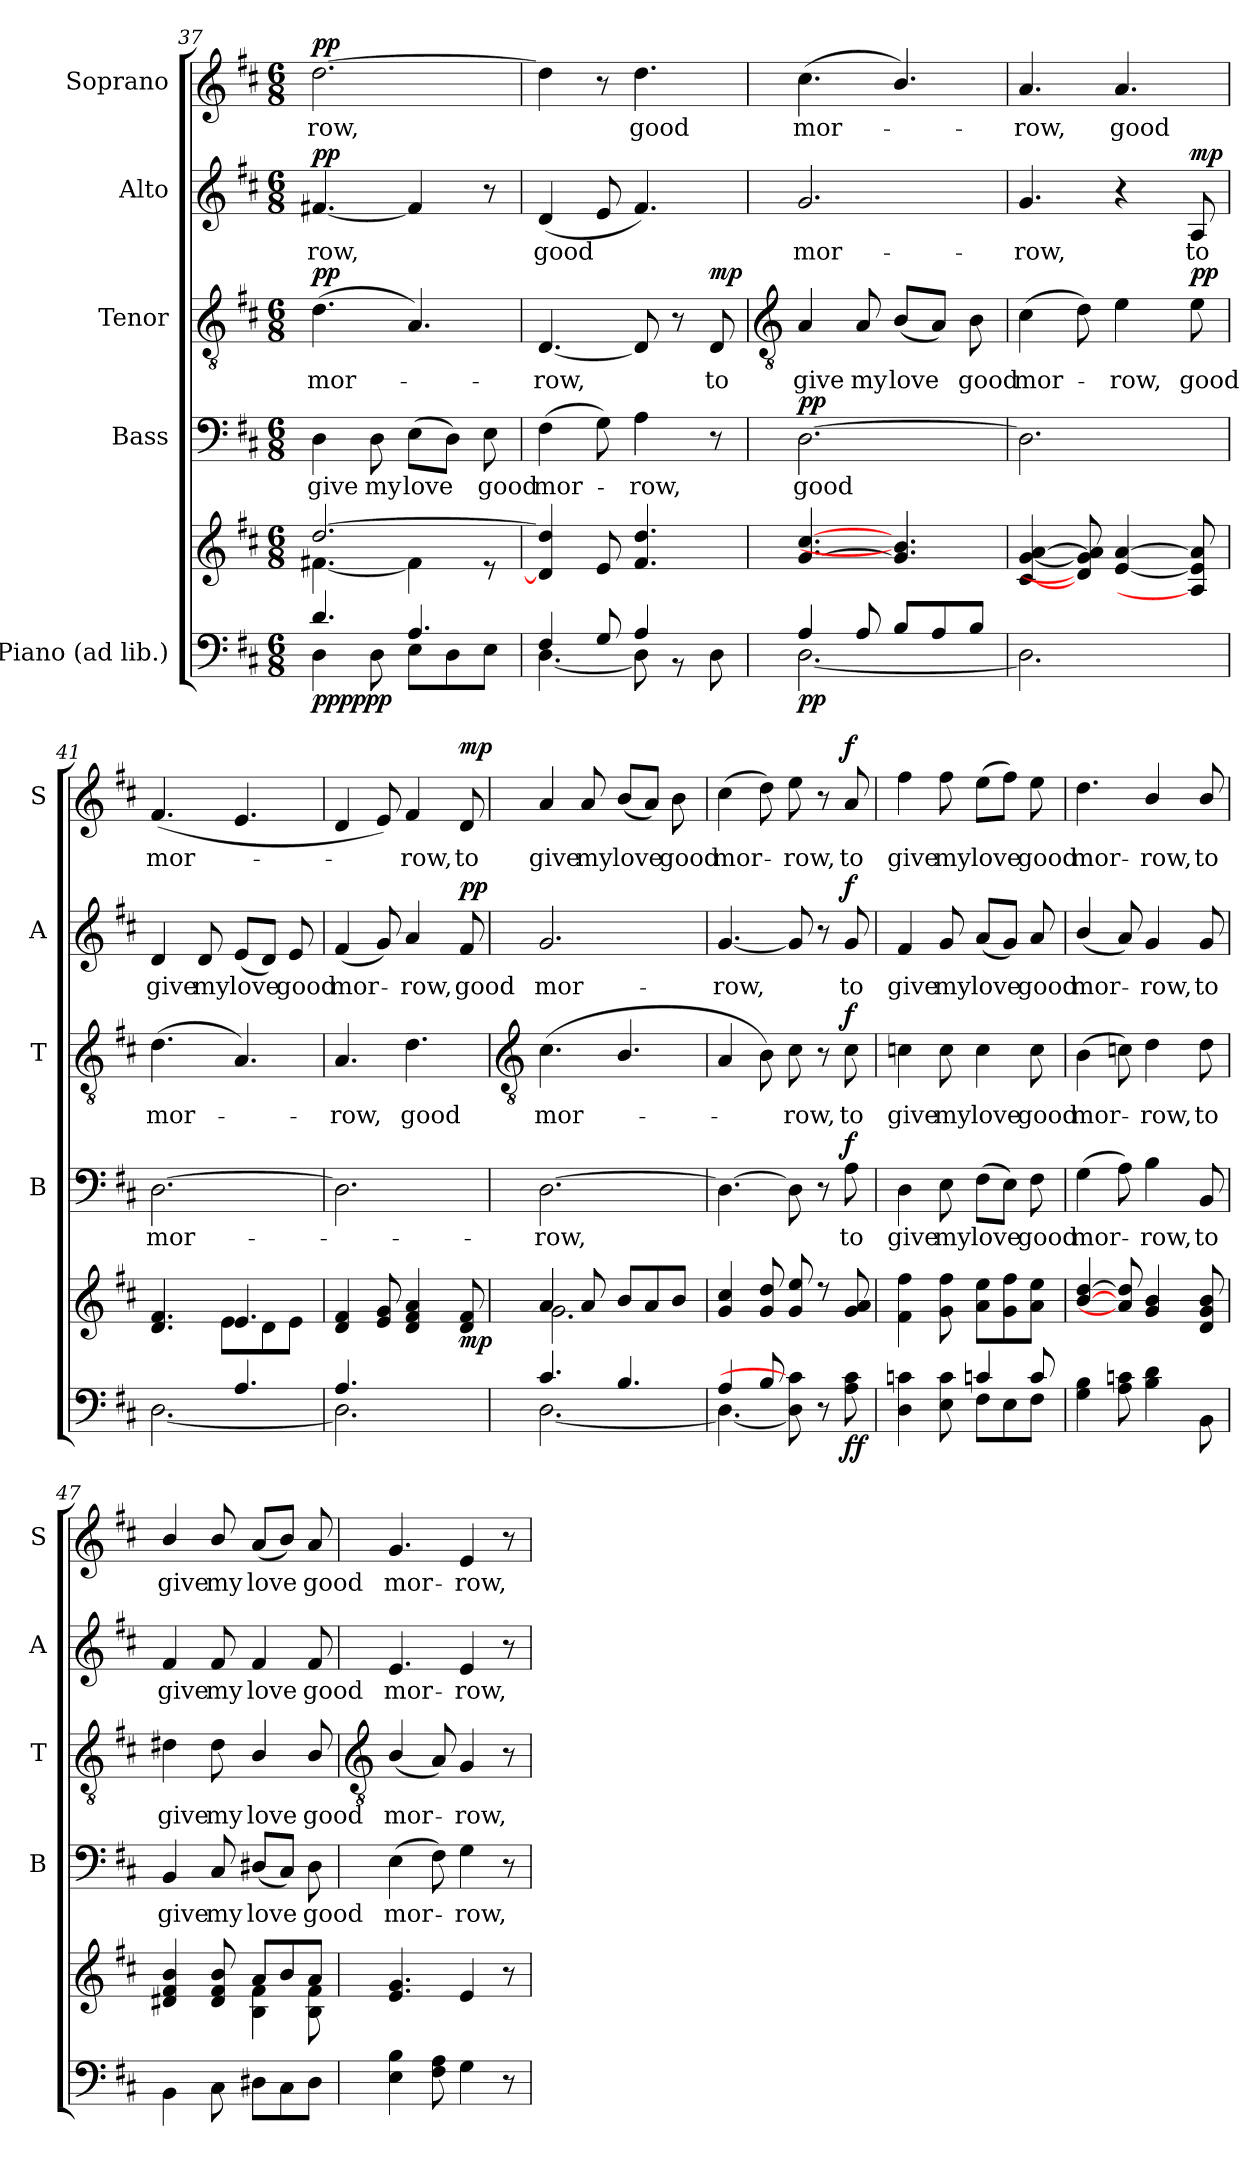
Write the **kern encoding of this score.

**kern	**kern	**dynam	**kern	**text	**dynam	**kern	**text	**dynam	**kern	**text	**dynam	**kern	**text	**dynam
*part5	*part5	*part5	*part4	*part4	*part4	*part3	*part3	*part3	*part2	*part2	*part2	*part1	*part1	*part1
*staff6	*staff5	*staff5/6	*staff4	*staff4	*staff4	*staff3	*staff3	*staff3	*staff2	*staff2	*staff2	*staff1	*staff1	*staff1
*I"Piano (ad lib.)	*	*	*I"Bass	*	*	*I"Tenor	*	*	*I"Alto	*	*	*I"Soprano	*	*
*	*	*	*I'B	*	*	*I'T	*	*	*I'A	*	*	*I'S	*	*
*clefF4	*clefG2	*	*clefF4	*	*	*clefGv2	*	*	*clefG2	*	*	*clefG2	*	*
*k[f#c#]	*k[f#c#]	*	*k[f#c#]	*	*	*k[f#c#]	*	*	*k[f#c#]	*	*	*k[f#c#]	*	*
*D:	*D:	*	*D:	*	*	*D:	*	*	*D:	*	*	*D:	*	*
*M6/8	*M6/8	*	*M6/8	*	*	*M6/8	*	*	*M6/8	*	*	*M6/8	*	*
=37	=37	=37	=37	=37	=37	=37	=37	=37	=37	=37	=37	=37	=37	=37
*^	*^	*	*	*	*	*	*	*	*	*	*	*	*	*
!	!	!	!	!LO:DY:b=2	!	!LO:LY:b	!	!	!LO:LY:b	!	!	!LO:LY:b	!	!	!LO:LY:b	!
!	!	!	!	!LO:DY:n=1:b	!	!	!	!	!	!	!	!	!	!	!	!
!	!	!	!	!LO:DY:n=2:b	!	!	!	!	!	!LO:DY:b	!	!	!LO:DY:b	!	!	!LO:DY:b
4.d/	4D\	[2.dd/	[4.f#X\	pp pp pp	4D	give	.	(<4.d	mor-	pp	[4.f#X	row,	pp	[2.dd	row,	pp
!	!	!	!	!	!	!LO:LY:b	!	!	!	!	!	!	!	!	!	!
.	8D\	.	.	.	8D	my	.	.	.	.	.	.	.	.	.	.
!	!	!	!	!	!	!LO:LY:b	!	!	!	!	!	!	!	!	!	!
4.A/	8E\L	.	4f#\]	.	(>8EL	love	.	4.A)	.	.	4f#]	.	.	.	.	.
.	8D\	.	.	.	8DJ)	.	.	.	.	.	.	.	.	.	.	.
!	!	!	!	!	!	!LO:LY:b	!	!	!	!	!	!	!	!	!	!
.	8E\J	.	8r	.	8E	good	.	.	.	.	8r	.	.	.	.	.
=38	=38	=38	=38	=38	=38	=38	=38	=38	=38	=38	=38	=38	=38	=38	=38	=38
!	!	!	!	!	!	!LO:LY:b	!	!	!LO:LY:b	!	!	!LO:LY:b	!	!	!	!
4F#/	[4.D\	4d/] 4dd/]	2.ryy	.	(>4F#	mor-	.	[4.D	row,	.	(<4d	good	.	4dd]	.	.
8G/	.	8e/	.	.	8G)	.	.	.	.	.	8e	.	.	8r	.	.
!	!	!	!	!	!	!LO:LY:b	!	!	!	!	!	!	!	!	!LO:LY:b	!
4A/	8D\]	4.f#/ 4.dd/	.	.	4A	row,	.	8D]	.	.	4.f#)	.	.	4.dd	good	.
.	8r	.	.	.	.	.	.	8r	.	.	.	.	.	.	.	.
!	!	!	!	!	!	!	!	!	!LO:LY:b	!LO:DY:b	!	!	!	!	!	!
8ryy	8D\	.	.	.	8r	.	.	8D	to	mp	.	.	.	.	.	.
!!LO:LB:g=z
=39	=39	=39	=39	=39	=39	=39	=39	=39	=39	=39	=39	=39	=39	=39	=39	=39
*	*	*	*	*	*	*	*	*clefGv2	*	*	*	*	*	*	*	*
!	!	!	!	!LO:DY:b=2	!	!LO:LY:b	!LO:DY:b	!	!LO:LY:b	!	!	!LO:LY:b	!	!	!LO:LY:b	!
4A/	[2.D\	[4.g [4.cc#	2.ryy	pp	[2.D	good	pp	4A	give	.	2.g	mor-	.	(<4.cc#	mor-	.
!	!	!	!	!	!	!	!	!	!LO:LY:b	!	!	!	!	!	!	!
8A/	.	.	.	.	.	.	.	8A	my	.	.	.	.	.	.	.
!	!	!	!	!	!	!	!	!	!LO:LY:b	!	!	!	!	!	!	!
8B/L	.	4.g/] 4.b/]	.	.	.	.	.	(<8BL	love	.	.	.	.	4.b/)	.	.
8A/	.	.	.	.	.	.	.	8AJ)	.	.	.	.	.	.	.	.
!	!	!	!	!	!	!	!	!	!LO:LY:b	!	!	!	!	!	!	!
8B/J	.	.	.	.	.	.	.	8B	good	.	.	.	.	.	.	.
=40	=40	=40	=40	=40	=40	=40	=40	=40	=40	=40	=40	=40	=40	=40	=40	=40
!	!	!	!	!	!	!	!	!	!LO:LY:b	!	!	!LO:LY:b	!	!	!LO:LY:b	!
2.ryy	2.D\]	[4c# [4g [4a	2ryy	.	2.D]	.	.	(>4c#	mor-	.	4.g	-row,	.	4.a	row,	.
.	.	8d] 8g] 8a]	.	.	.	.	.	8d)	.	.	.	.	.	.	.	.
!	!	!	!	!	!	!	!	!	!LO:LY:b	!	!	!	!	!	!LO:LY:b	!
.	.	[4e [4a	.	.	.	.	.	4e	row,	.	4r	.	.	4.a	good	.
.	.	.	8ryy	.	.	.	.	.	.	.	.	.	.	.	.	.
!	!	!	!	!	!	!	!	!	!LO:LY:b	!LO:DY:b	!	!LO:LY:b	!LO:DY:b	!	!	!
.	.	8A] 8e] 8a]	8ryy	.	.	.	.	8e	good	pp	8A	to	mp	.	.	.
=41	=41	=41	=41	=41	=41	=41	=41	=41	=41	=41	=41	=41	=41	=41	=41	=41
!	!	!	!	!	!	!LO:LY:b	!	!	!LO:LY:b	!	!	!LO:LY:b	!	!	!LO:LY:b	!
4.ryy	[2.D\	4.d 4.f#	4.ryy	.	[2.D	mor-	.	(<4.d	mor-	.	4d	give	.	(<4.f#	mor-	.
!	!	!	!	!	!	!	!	!	!	!	!	!LO:LY:b	!	!	!	!
.	.	.	.	.	.	.	.	.	.	.	8d	my	.	.	.	.
!	!	!	!	!	!	!	!	!	!	!	!	!LO:LY:b	!	!	!	!
4.A/	.	4.e	8e\L	.	.	.	.	4.A)	.	.	(<8eL	love	.	4.e	.	.
.	.	.	8d\	.	.	.	.	.	.	.	8dJ)	.	.	.	.	.
!	!	!	!	!	!	!	!	!	!	!	!	!LO:LY:b	!	!	!	!
.	.	.	8e\J	.	.	.	.	.	.	.	8e	good	.	.	.	.
=42	=42	=42	=42	=42	=42	=42	=42	=42	=42	=42	=42	=42	=42	=42	=42	=42
!	!	!	!	!	!	!	!	!	!LO:LY:b	!	!	!LO:LY:b	!	!	!	!
4.A/	2.D\]	4d 4f#	2ryy	.	2.D]	.	.	4.A	row,	.	(<4f#	mor-	.	4d	.	.
.	.	8e 8g	.	.	.	.	.	.	.	.	8g)	.	.	8e)	.	.
!	!	!	!	!	!	!	!	!	!LO:LY:b	!	!	!LO:LY:b	!	!	!LO:LY:b	!
4.ryy	.	4d 4f# 4a	.	.	.	.	.	4.d	good	.	4a	row,	.	4f#	row,	.
.	.	.	8ryy	.	.	.	.	.	.	.	.	.	.	.	.	.
!	!	!	!	!LO:DY:b	!	!	!	!	!	!	!	!LO:LY:b	!LO:DY:b	!	!LO:LY:b	!LO:DY:b
.	.	8d 8f#	8ryy	mp	.	.	.	.	.	.	8f#	good	pp	8d	to	mp
!!LO:LB:g=z
=43	=43	=43	=43	=43	=43	=43	=43	=43	=43	=43	=43	=43	=43	=43	=43	=43
*	*	*	*	*	*	*	*	*clefGv2	*	*	*	*	*	*	*	*
!	!	!	!	!	!	!LO:LY:b	!	!	!LO:LY:b	!	!	!LO:LY:b	!	!	!LO:LY:b	!
4.c#/	[2.D\	4a	2.g\	.	[2.D	row,	.	(>4.c#	mor-	.	2.g	mor-	.	4a	give	.
!	!	!	!	!	!	!	!	!	!	!	!	!	!	!	!LO:LY:b	!
.	.	8a	.	.	.	.	.	.	.	.	.	.	.	8a	my	.
!	!	!	!	!	!	!	!	!	!	!	!	!	!	!	!LO:LY:b	!
4.B/	.	8bL	.	.	.	.	.	4.B/	.	.	.	.	.	(<8bL	love	.
.	.	8a	.	.	.	.	.	.	.	.	.	.	.	8aJ)	.	.
!	!	!	!	!	!	!	!	!	!	!	!	!	!	!	!LO:LY:b	!
.	.	8bJ	.	.	.	.	.	.	.	.	.	.	.	8b	good	.
=44	=44	=44	=44	=44	=44	=44	=44	=44	=44	=44	=44	=44	=44	=44	=44	=44
!	!	!	!	!	!	!	!	!	!	!	!	!LO:LY:b	!	!	!LO:LY:b	!
4A/	4.D\_	4g 4cc#	2.ryy	.	4.D_	.	.	4A	.	.	[4.g	-row,	.	(>4cc#	mor-	.
8B/	.	8g 8dd	.	.	.	.	.	8B)	.	.	.	.	.	8dd)	.	.
!	!	!	!	!	!	!	!	!	!LO:LY:b	!	!	!	!	!	!LO:LY:b	!
4.ryy	8D\] 8c#\]	8g 8ee	.	.	8D]	.	.	8c#	row,	.	8g]	.	.	8ee	row,	.
.	8r	8r	.	.	8r	.	.	8r	.	.	8r	.	.	8r	.	.
!	!	!	!	!LO:DY:b=2	!	!LO:LY:b	!	!	!LO:LY:b	!	!	!LO:LY:b	!	!	!LO:LY:b	!
!	!	!	!	!LO:DY:n=1:b	!	!	!LO:DY:b	!	!	!LO:DY:b	!	!	!LO:DY:b	!	!	!LO:DY:b
.	8A\ 8c#\	8g 8a	.	f f	8A	to	f	8c#	to	f	8g	to	f	8a	to	f
=45	=45	=45	=45	=45	=45	=45	=45	=45	=45	=45	=45	=45	=45	=45	=45	=45
!	!	!	!	!	!	!LO:LY:b	!	!	!LO:LY:b	!	!	!LO:LY:b	!	!	!LO:LY:b	!
4.ryy	4D\ 4cn\	4f# 4ff#	2ryy	.	4D	give	.	4cn	give	.	4f#	give	.	4ff#	give	.
!	!	!	!	!	!	!LO:LY:b	!	!	!LO:LY:b	!	!	!LO:LY:b	!	!	!LO:LY:b	!
.	8E\ 8c\	8g 8ff#	.	.	8E	my	.	8c	my	.	8g	my	.	8ff#	my	.
!	!	!	!	!	!	!LO:LY:b	!	!	!LO:LY:b	!	!	!LO:LY:b	!	!	!LO:LY:b	!
4cn/	8F#\L	8a 8eeL	.	.	(>8F#L	love	.	4c	love	.	(<8aL	love	.	(>8eeL	love	.
.	8E\	8g 8ff#	8ryy	.	8EJ)	.	.	.	.	.	8gJ)	.	.	8ff#J)	.	.
!	!	!	!	!	!	!LO:LY:b	!	!	!LO:LY:b	!	!	!LO:LY:b	!	!	!LO:LY:b	!
8c/	8F#\J	8a 8eeJ	8ryy	.	8F#	good	.	8c	good	.	8a	good	.	8ee	good	.
=46	=46	=46	=46	=46	=46	=46	=46	=46	=46	=46	=46	=46	=46	=46	=46	=46
!	!	!	!	!	!	!LO:LY:b	!	!	!LO:LY:b	!	!	!LO:LY:b	!	!	!LO:LY:b	!
2ryy	4G\ 4B\	[4b [4dd	2.ryy	.	(>4G	mor-	.	(>4B	mor-	.	(<4b/	mor-	.	4.dd	mor-	.
.	8A\ 8cn\	8a] 8dd]	.	.	8A)	.	.	8cn)	.	.	8a)	.	.	.	.	.
!	!	!	!	!	!	!LO:LY:b	!	!	!LO:LY:b	!	!	!LO:LY:b	!	!	!LO:LY:b	!
.	4B\ 4d\	4g/ 4b/	.	.	4B	row,	.	4d	row,	.	4g/	row,	.	4b/	-row,	.
8ryy	.	.	.	.	.	.	.	.	.	.	.	.	.	.	.	.
!	!	!	!	!	!	!LO:LY:b	!	!	!LO:LY:b	!	!	!LO:LY:b	!	!	!LO:LY:b	!
8ryy	8BB\	8d/ 8g/ 8b/	.	.	8BB	to	.	8d	to	.	8g/	to	.	8b/	to	.
=47	=47	=47	=47	=47	=47	=47	=47	=47	=47	=47	=47	=47	=47	=47	=47	=47
!	!	!	!	!	!	!LO:LY:b	!	!	!LO:LY:b	!	!	!LO:LY:b	!	!	!LO:LY:b	!
2.ryy	4BB\	4d#X/ 4f#/ 4b/	4.ryy	.	4BB	give	.	4d#X	give	.	4f#/	give	.	4b/	give	.
!	!	!	!	!	!	!LO:LY:b	!	!	!LO:LY:b	!	!	!LO:LY:b	!	!	!LO:LY:b	!
.	8C#\	8d#/ 8f#/ 8b/	.	.	8C#	my	.	8d#	my	.	8f#/	my	.	8b/	my	.
!	!	!	!	!	!	!LO:LY:b	!	!	!LO:LY:b	!	!	!LO:LY:b	!	!	!LO:LY:b	!
.	8D#X\L	8aL	4B\ 4f#\	.	(<8D#XL	love	.	4B/	love	.	4f#	love	.	(<8aL	love	.
.	8C#\	8b	.	.	8C#J)	.	.	.	.	.	.	.	.	8bJ)	.	.
!	!	!	!	!	!	!LO:LY:b	!	!	!LO:LY:b	!	!	!LO:LY:b	!	!	!LO:LY:b	!
.	8D#\J	8aJ	8B\ 8f#\	.	8D#	good	.	8B/	good	.	8f#	good	.	8a	good	.
*v	*v	*	*	*	*	*	*	*	*	*	*	*	*	*	*	*
*	*v	*v	*	*	*	*	*	*	*	*	*	*	*	*	*
!!LO:LB:g=z
=48	=48	=48	=48	=48	=48	=48	=48	=48	=48	=48	=48	=48	=48	=48
*	*	*	*	*	*	*clefGv2	*	*	*	*	*	*	*	*
*^	*^	*	*	*	*	*	*	*	*	*	*	*	*	*
!	!	!	!	!	!	!LO:LY:b	!	!	!LO:LY:b	!	!	!LO:LY:b	!	!	!LO:LY:b	!
*v	*v	*	*	*	*	*	*	*	*	*	*	*	*	*	*	*
*	*v	*v	*	*	*	*	*	*	*	*	*	*	*	*	*
4E 4B	4.e 4.g	.	(>4E	mor-	.	(<4B/	mor-	.	4.e	mor-	.	4.g	mor-	.
8F# 8A	.	.	8F#)	.	.	8A)	.	.	.	.	.	.	.	.
!	!	!	!	!LO:LY:b	!	!	!LO:LY:b	!	!	!LO:LY:b	!	!	!LO:LY:b	!
4G	4e	.	4G	row,	.	4G	row,	.	4e	-row,	.	4e	-row,	.
8r	8r	.	8r	.	.	8r	.	.	8r	.	.	8r	.	.
=	=	=	=	=	=	=	=	=	=	=	=	=	=	=
*-	*-	*-	*-	*-	*-	*-	*-	*-	*-	*-	*-	*-	*-	*-
